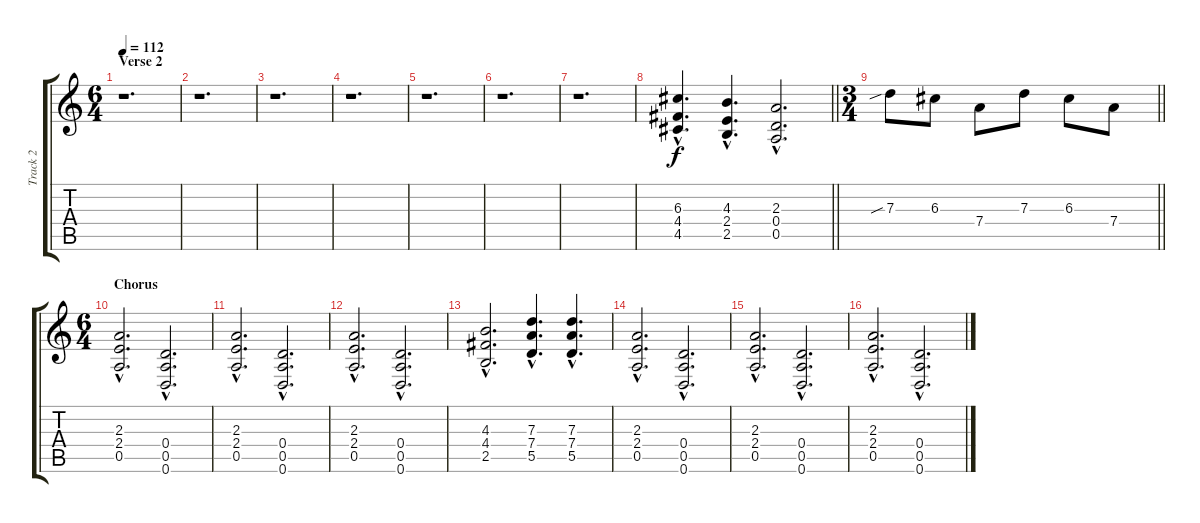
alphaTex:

\track ("Track 2" "Track 2") {instrument distortionguitar}
\staff {score tabs}
\tuning (E4 B3 G3 D3 A2 D2) {hide}
\ts (6 4)
\section ("" "Verse 2")
\tempo 112
\clef g2
\ks c
r.1{d dy f} |
r.1{d} |
r.1{d} |
r.1{d} |
r.1{d} |
r.1{d} |
r.1{d} |
\barLineRight lightlight
(6.3{hac} 4.4{hac} 4.5{hac}).4{d volume 13} (4.3{hac} 2.4{hac} 2.5{hac}).4{d} (2.3{hac} 0.4{hac} 0.5{hac}).2{d} |
\ts (3 4)
\barLineRight lightlight
7.3{sib}.8 6.3.8 7.4.8 7.3.8 6.3.8 7.4.8 |
\ts (6 4)
\section ("" "Chorus")
(2.3{hac} 2.4{hac} 0.5{hac}).2{d} (0.4{hac} 0.5{hac} 0.6{hac}).2{d} |
(2.3{hac} 2.4{hac} 0.5{hac}).2{d} (0.4{hac} 0.5{hac} 0.6{hac}).2{d} |
(2.3{hac} 2.4{hac} 0.5{hac}).2{d} (0.4{hac} 0.5{hac} 0.6{hac}).2{d} |
(4.3{hac} 4.4{hac} 2.5{hac}).2{d} (7.3{hac} 7.4{hac} 5.5{hac}).4{d} (7.3{hac} 7.4{hac} 5.5{hac}).4{d} |
(2.3{hac} 2.4{hac} 0.5{hac}).2{d} (0.4{hac} 0.5{hac} 0.6{hac}).2{d} |
(2.3{hac} 2.4{hac} 0.5{hac}).2{d} (0.4{hac} 0.5{hac} 0.6{hac}).2{d} |
(2.3{hac} 2.4{hac} 0.5{hac}).2{d} (0.4{hac} 0.5{hac} 0.6{hac}).2{d}
